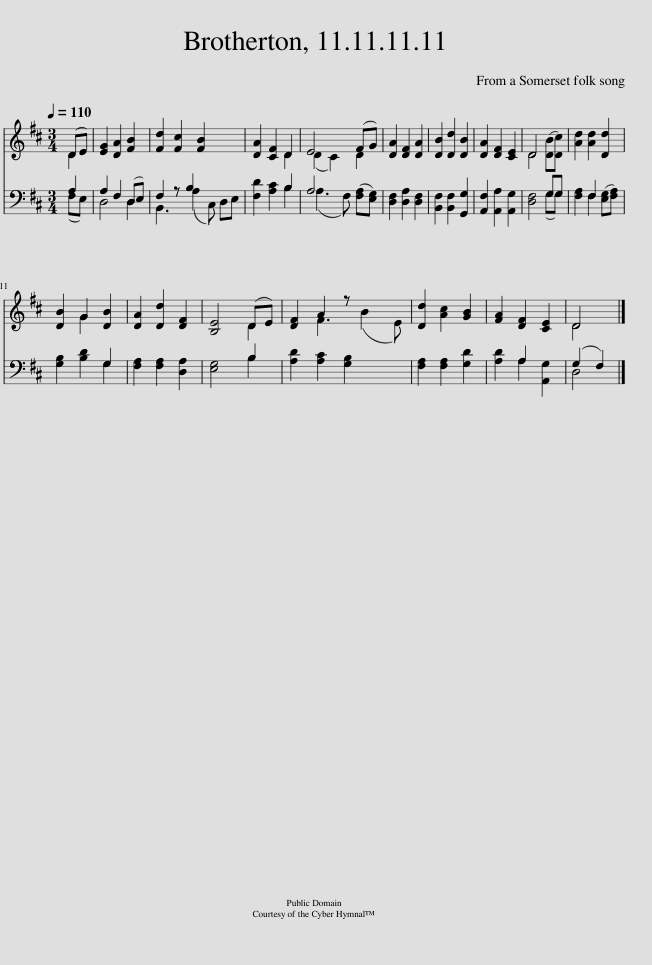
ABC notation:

X:1
%%score ( 1 2 ) ( 3 4 )
L:1/8
Q:1/4=110
M:3/4
I:linebreak $
K:D
V:1 treble
V:2 treble
V:3 bass
V:4 bass
V:1
 (DE) | [EG]2 [DA]2 [FB]2 | [Fd]2 [Fc]2 [FB]2 x2 | [DA]2 [CF]2 D2 | E4 (FG) | %5
 [DA]2 [DF]2 [DA]2 | [DB]2 [Dd]2 [DB]2 | [DA]2 [DF]2 [CE]2 | D4 ([DB][Dc]) | [Ad]2 [Ad]2 [Dd]2 |$ %10
 [DB]2 G2 [DB]2 | [DA]2 [Dd]2 [DF]2 | [B,E]4 (DE) | [DF]2 A2 z x3 | [Dd]2 [Ac]2 [GB]2 | %15
 [FA]2 [DF]2 [CE]2 | D4 |] %17
V:2
 D2 | x6 | x8 | x4 D2 | (D2 C2) D2 | %5
 x6 | x6 | x6 | D4 x2 | x6 |$ %10
 x2 G2 x2 | x6 | x4 D2 | x2 F3 (B2 E) | x6 | %15
 x6 | D4 |] %17
V:3
 A,2 | A,2 F,2 (D,E,) | F,2 z B,2 x3 | [F,D]2 [A,C]2 B,2 | A,4 ([F,A,][E,G,]) | %5
 [D,F,]2 [D,A,]2 [D,F,]2 | [B,,F,]2 [B,,F,]2 [G,,G,]2 | [A,,F,]2 [A,,A,]2 [A,,G,]2 | [D,F,]4 G,G, | [F,A,]2 F,2 ([E,G,][F,A,]) |$ %10
 [G,B,]2 [B,D]2 G,2 | [F,A,]2 [F,A,]2 [D,A,]2 | [E,G,]4 B,2 | [A,D]2 [A,C]2 [G,B,]2 x2 | [F,A,]2 [F,A,]2 [G,D]2 | %15
 [A,D]2 A,2 [A,,G,]2 | (G,2 F,2) |] %17
V:4
 (F,E,) | D,4 D,2 | B,,3 (A,2 C,) D,E, | x4 B,2 | (A,3 F,) x2 | %5
 x6 | x6 | x6 | x4 (G,G,) | x2 F,2 x2 |$ %10
 x4 G,2 | x6 | x4 B,2 | x8 | x6 | %15
 x2 A,2 x2 | D,4 |] %17
